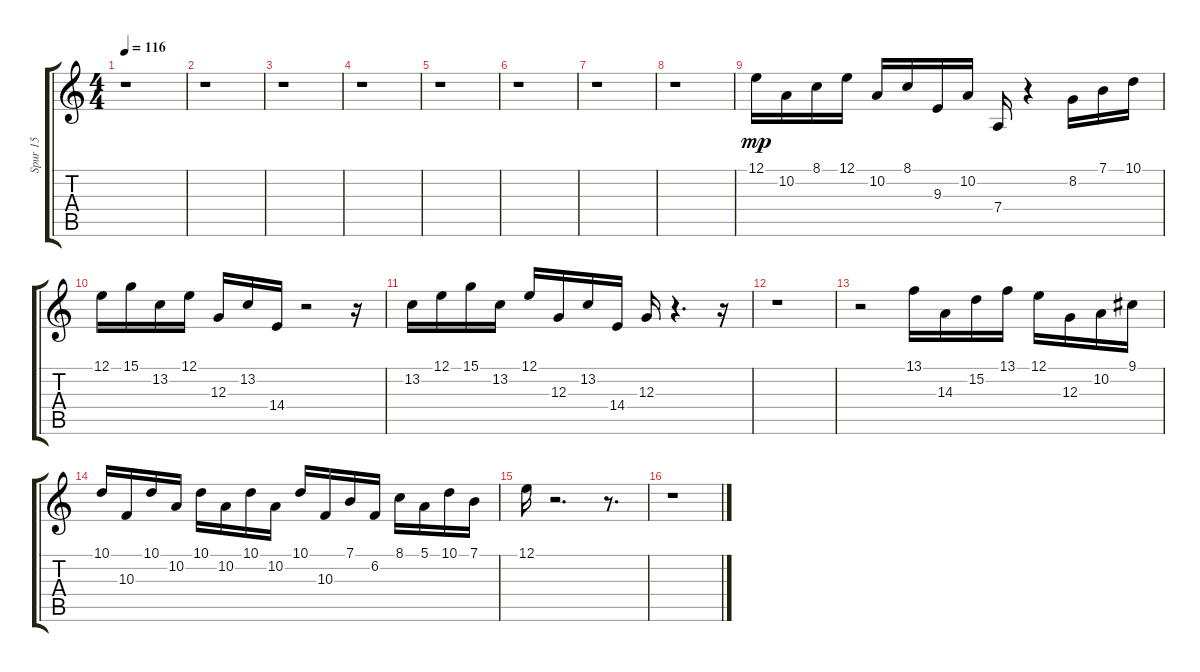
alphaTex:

\track ("Spur 15" "Spur 15") {instrument harpsichord}
\staff {score tabs}
\tuning (E4 B3 G3 D3 A2 E2) {hide}
\ts (4 4)
\tempo 116
\clef g2
\ks c
r.1{dy mp} |
r.1 |
r.1 |
r.1 |
r.1 |
r.1 |
r.1 |
r.1 |
12.1.16 10.2.16 8.1.16 12.1.16 10.2.16 8.1.16 9.3.16 10.2.16 7.4.16 r.4 8.2.16 7.1.16 10.1.16 |
12.1.16 15.1.16 13.2.16 12.1.16 12.3.16 13.2.16 14.4.16 r.2 r.16 |
13.2.16 12.1.16 15.1.16 13.2.16 12.1.16 12.3.16 13.2.16 14.4.16 12.3.16 r.4{d} r.16 |
r.1 |
r.2 13.1.16 14.3.16 15.2.16 13.1.16 12.1.16 12.3.16 10.2.16 9.1.16 |
10.1.16 10.3.16 10.1.16 10.2.16 10.1.16 10.2.16 10.1.16 10.2.16 10.1.16 10.3.16 7.1.16 6.2.16 8.1.16 5.1.16 10.1.16 7.1.16 |
12.1.16 r.2{d} r.8{d} |
r.1
